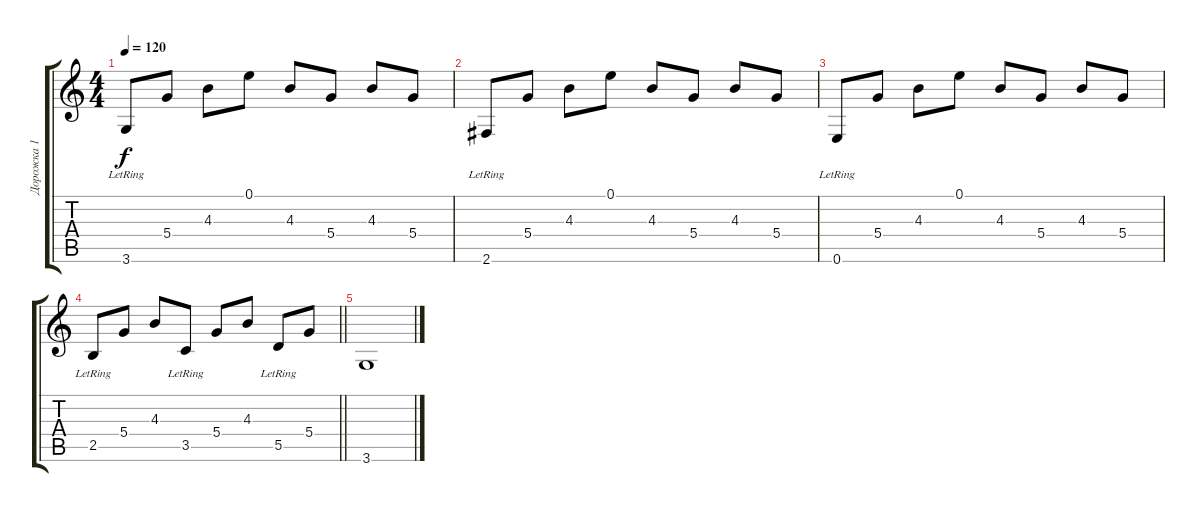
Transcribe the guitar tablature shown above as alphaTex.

\track ("Дорожка 1" "Дорожка 1") {instrument acousticguitarnylon}
\staff {score tabs}
\tuning (E4 B3 G3 D3 A2 E2) {hide}
\ts (4 4)
\tempo 120
\clef g2
\ks c
3.6{lr}.8{dy f} 5.4.8 4.3.8 0.1.8 4.3.8 5.4.8 4.3.8 5.4.8 |
2.6{lr}.8 5.4.8 4.3.8 0.1.8 4.3.8 5.4.8 4.3.8 5.4.8 |
0.6{lr}.8 5.4.8 4.3.8 0.1.8 4.3.8 5.4.8 4.3.8 5.4.8 |
\barLineRight lightlight
2.5{lr}.8 5.4.8 4.3.8 3.5{lr}.8 5.4.8 4.3.8 5.5{lr}.8 5.4.8 |
3.6.1
